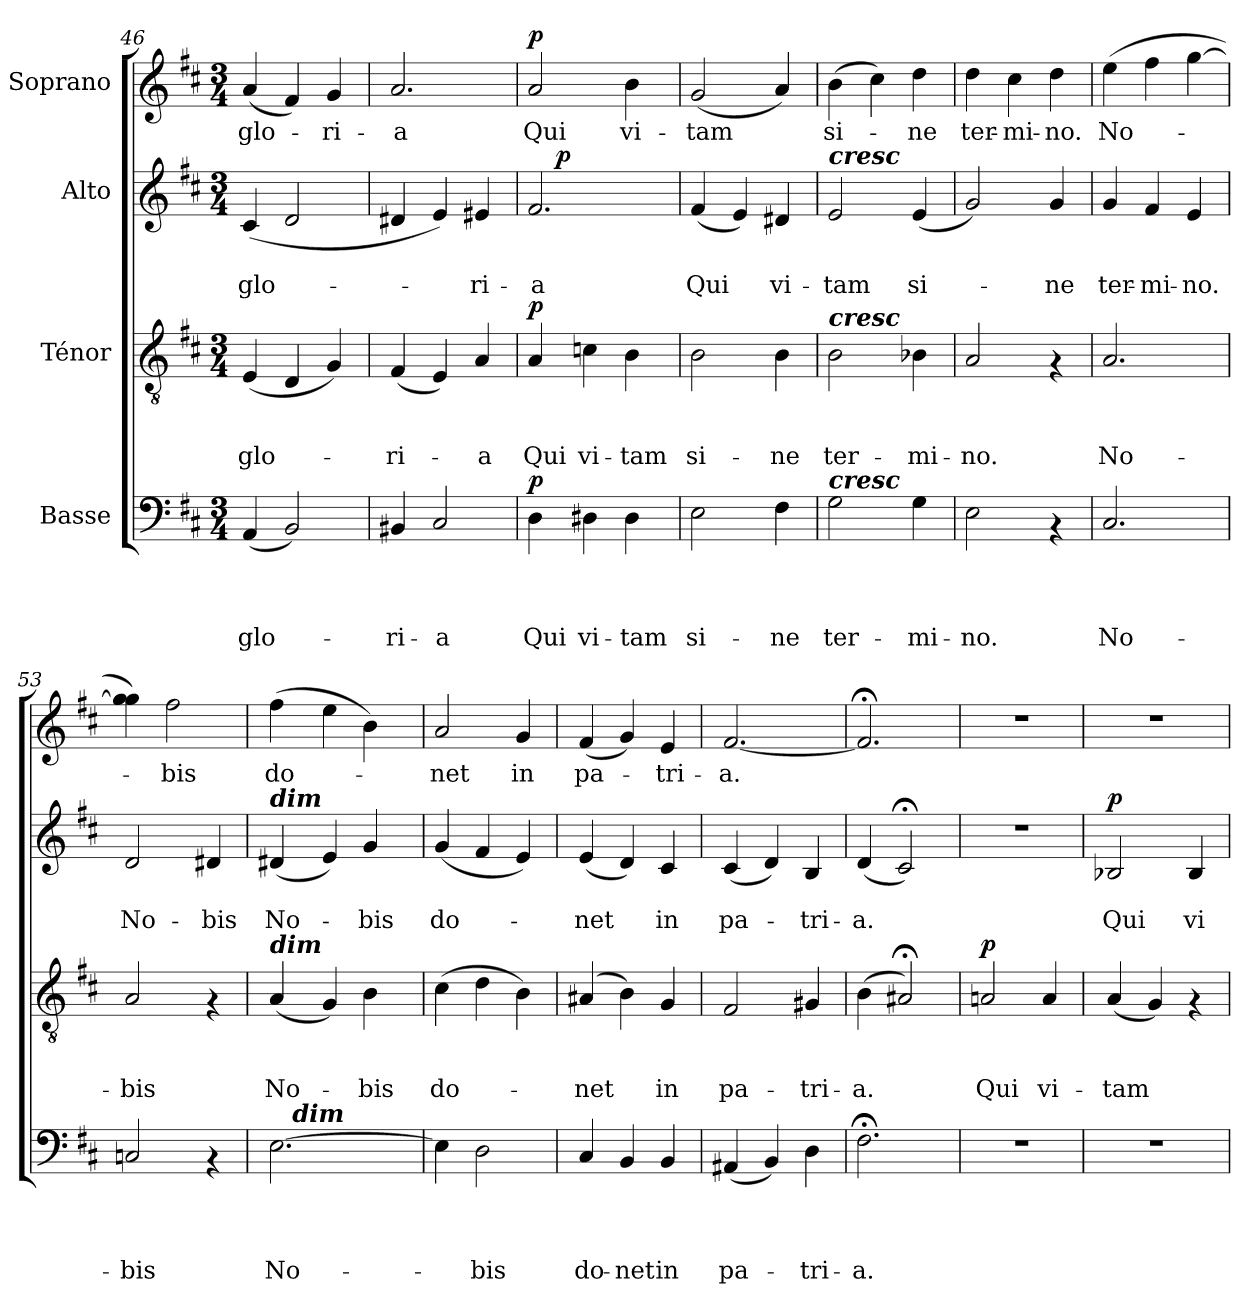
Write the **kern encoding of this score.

**kern	**text	**text	**text	**text	**dynam	**kern	**text	**text	**text	**dynam	**kern	**text	**text	**dynam	**kern	**text	**dynam
*part4	*part4	*part4	*part4	*part4	*part4	*part3	*part3	*part3	*part3	*part3	*part2	*part2	*part2	*part2	*part1	*part1	*part1
*staff4	*staff4	*staff4	*staff4	*staff4	*staff4	*staff3	*staff3	*staff3	*staff3	*staff3	*staff2	*staff2	*staff2	*staff2	*staff1	*staff1	*staff1
*I"Basse	*	*	*	*	*	*I"Ténor	*	*	*	*	*I"Alto	*	*	*	*I"Soprano	*	*
*clefF4	*	*	*	*	*	*clefGv2	*	*	*	*	*clefG2	*	*	*	*clefG2	*	*
*k[f#c#]	*	*	*	*	*	*k[f#c#]	*	*	*	*	*k[f#c#]	*	*	*	*k[f#c#]	*	*
*D:	*	*	*	*	*	*D:	*	*	*	*	*D:	*	*	*	*D:	*	*
*M3/4	*	*	*	*	*	*M3/4	*	*	*	*	*M3/4	*	*	*	*M3/4	*	*
=46	=46	=46	=46	=46	=46	=46	=46	=46	=46	=46	=46	=46	=46	=46	=46	=46	=46
!	!	!	!	!LO:LY:b	!	!	!	!	!LO:LY:b	!	!	!	!LO:LY:b	!	!	!LO:LY:b	!
(<4AA/	.	.	.	glo-	.	(<4E/	.	.	glo-	.	(<4c#/	.	glo-	.	(<4a/	glo-	.
2BB/)	.	.	.	.	.	4D/	.	.	.	.	2d/	.	.	.	4f#/)	.	.
!	!	!	!	!	!	!	!	!	!	!	!	!	!	!	!	!LO:LY:b	!
.	.	.	.	.	.	4G/)	.	.	.	.	.	.	.	.	4g/	-ri-	.
=47	=47	=47	=47	=47	=47	=47	=47	=47	=47	=47	=47	=47	=47	=47	=47	=47	=47
!	!	!	!	!LO:LY:b	!	!	!	!	!LO:LY:b	!	!	!	!	!	!	!LO:LY:b	!
4BB#X/	.	.	.	-ri-	.	(<4F#/	.	.	-ri-	.	4d#X/	.	.	.	2.a/	-a	.
!	!	!	!	!LO:LY:b	!	!	!	!	!	!	!	!	!	!	!	!	!
2C#/	.	.	.	-a	.	4E/)	.	.	.	.	4e/)	.	.	.	.	.	.
!	!	!	!	!	!	!	!	!	!LO:LY:b	!	!	!	!LO:LY:b	!	!	!	!
.	.	.	.	.	.	4A/	.	.	-a	.	4e#X/	.	-ri-	.	.	.	.
=48	=48	=48	=48	=48	=48	=48	=48	=48	=48	=48	=48	=48	=48	=48	=48	=48	=48
!	!	!	!	!LO:LY:b	!LO:DY:a	!	!	!	!LO:LY:b	!LO:DY:a	!	!	!LO:LY:b	!	!	!LO:LY:b	!LO:DY:a
*	*	*	*	*	*	*	*	*	*	*	*^	*	*	*	*	*	*
4D\	.	.	.	Qui	p	4A/	.	.	Qui	p	2.f#/	8ryy	.	-a	.	2a/	Qui	p
!	!	!	!	!	!	!	!	!	!	!	!	!	!	!	!LO:DY:a	!	!	!
.	.	.	.	.	.	.	.	.	.	.	.	2ryy	.	.	p	.	.	.
!	!	!	!	!LO:LY:b	!	!	!	!	!LO:LY:b	!	!	!	!	!	!	!	!	!
4D#X\	.	.	.	vi-	.	4cn\	.	.	vi-	.	.	.	.	.	.	.	.	.
!	!	!	!	!LO:LY:b	!	!	!	!	!LO:LY:b	!	!	!	!	!	!	!	!LO:LY:b	!
4D#\	.	.	.	-tam	.	4B\	.	.	-tam	.	.	.	.	.	.	4b\	vi-	.
.	.	.	.	.	.	.	.	.	.	.	.	8ryy	.	.	.	.	.	.
=49	=49	=49	=49	=49	=49	=49	=49	=49	=49	=49	=49	=49	=49	=49	=49	=49	=49	=49
!	!	!	!	!LO:LY:b	!	!	!	!	!LO:LY:b	!	!	!	!	!LO:LY:b	!	!	!LO:LY:b	!
*	*	*	*	*	*	*	*	*	*	*	*v	*v	*	*	*	*	*	*
2E\	.	.	.	si-	.	2B\	.	.	si-	.	(<4f#/	.	Qui	.	(<2g/	-tam	.
.	.	.	.	.	.	.	.	.	.	.	4e/)	.	.	.	.	.	.
!	!	!	!	!LO:LY:b	!	!	!	!	!LO:LY:b	!	!	!	!LO:LY:b	!	!	!	!
4F#\	.	.	.	-ne	.	4B\	.	.	-ne	.	4d#X/	.	vi-	.	4a/)	.	.
!!LO:PB:g=z
=50	=50	=50	=50	=50	=50	=50	=50	=50	=50	=50	=50	=50	=50	=50	=50	=50	=50
!	!	!	!	!	!	!	!	!	!	!	!LO:TX:a:Bi:t=cresc	!	!	!	!	!	!
!	!	!	!	!	!	!LO:TX:a:Bi:t=cresc	!	!	!	!	!	!	!	!	!	!	!
!LO:TX:a:Bi:t=cresc	!	!	!	!	!	!	!	!	!	!	!	!	!	!	!	!	!
!	!	!	!	!LO:LY:b	!	!	!	!	!LO:LY:b	!	!	!	!LO:LY:b	!	!	!LO:LY:b	!
2G\	.	.	.	ter-	.	2B\	.	.	ter-	.	2e/	.	-tam	.	(>4b\	si-	.
.	.	.	.	.	.	.	.	.	.	.	.	.	.	.	4cc#\)	.	.
!	!	!	!	!LO:LY:b	!	!	!	!	!LO:LY:b	!	!	!	!LO:LY:b	!	!	!LO:LY:b	!
4G\	.	.	.	-mi-	.	4B-X\	.	.	-mi-	.	(<4e/	.	si-	.	4dd\	-ne	.
=51	=51	=51	=51	=51	=51	=51	=51	=51	=51	=51	=51	=51	=51	=51	=51	=51	=51
!	!	!	!	!LO:LY:b	!	!	!	!	!LO:LY:b	!	!	!	!	!	!	!LO:LY:b	!
2E\	.	.	.	-no.	.	2A/	.	.	-no.	.	2g/)	.	.	.	4dd\	ter-	.
!	!	!	!	!	!	!	!	!	!	!	!	!	!	!	!	!LO:LY:b	!
.	.	.	.	.	.	.	.	.	.	.	.	.	.	.	4cc#\	-mi-	.
!	!	!	!	!	!	!	!	!	!	!	!	!	!LO:LY:b	!	!	!LO:LY:b	!
4rAA	.	.	.	.	.	4rF	.	.	.	.	4g/	.	-ne	.	4dd\	-no.	.
=52	=52	=52	=52	=52	=52	=52	=52	=52	=52	=52	=52	=52	=52	=52	=52	=52	=52
!	!	!	!	!LO:LY:b	!	!	!	!	!LO:LY:b	!	!	!	!LO:LY:b	!	!	!LO:LY:b	!
2.C#/	.	.	.	No-	.	2.A/	.	.	No-	.	4g/	.	ter-	.	(>4ee\	No-	.
!	!	!	!	!	!	!	!	!	!	!	!	!	!LO:LY:b	!	!	!	!
.	.	.	.	.	.	.	.	.	.	.	4f#/	.	-mi-	.	4ff#\	.	.
!	!	!	!	!	!	!	!	!	!	!	!	!	!LO:LY:b	!	!	!	!
.	.	.	.	.	.	.	.	.	.	.	4e/	.	-no.	.	[>4gg\	.	.
=53	=53	=53	=53	=53	=53	=53	=53	=53	=53	=53	=53	=53	=53	=53	=53	=53	=53
!	!	!	!	!LO:LY:b	!	!	!	!	!LO:LY:b	!	!	!	!LO:LY:b	!	!	!	!
2Cn/	.	.	.	-bis	.	2A/	.	.	-bis	.	2d/	.	No-	.	4gg\] 4gg\)	.	.
!	!	!	!	!	!	!	!	!	!	!	!	!	!	!	!	!LO:LY:b	!
.	.	.	.	.	.	.	.	.	.	.	.	.	.	.	2ff#\	-bis	.
!	!	!	!	!	!	!	!	!	!	!	!	!	!LO:LY:b	!	!	!	!
4rAA	.	.	.	.	.	4rF	.	.	.	.	4d#X/	.	-bis	.	.	.	.
=54	=54	=54	=54	=54	=54	=54	=54	=54	=54	=54	=54	=54	=54	=54	=54	=54	=54
!	!	!	!	!	!	!	!	!	!	!	!LO:TX:a:Bi:t=dim	!	!	!	!	!	!
!	!	!	!	!	!	!LO:TX:a:Bi:t=dim	!	!	!	!	!	!	!	!	!	!	!
!	!	!	!	!LO:LY:b	!	!	!	!	!LO:LY:b	!	!	!	!LO:LY:b	!	!	!LO:LY:b	!
*^	*	*	*	*	*	*	*	*	*	*	*	*	*	*	*	*	*
[>2.E\	16.ryy	.	.	.	No-	.	(<4A/	.	.	No-	.	(<4d#X/	.	No-	.	(>4ff#\	do-	.
!	!LO:TX:a:Bi:t=dim	!	!	!	!	!	!	!	!	!	!	!	!	!	!	!	!	!
.	2ryy	.	.	.	.	.	.	.	.	.	.	.	.	.	.	.	.	.
.	.	.	.	.	.	.	4G/)	.	.	.	.	4e/)	.	.	.	4ee\	.	.
!	!	!	!	!	!	!	!	!	!	!LO:LY:b	!	!	!	!LO:LY:b	!	!	!	!
.	.	.	.	.	.	.	4B\	.	.	-bis	.	4g/	.	-bis	.	4b\)	.	.
.	8ryy	.	.	.	.	.	.	.	.	.	.	.	.	.	.	.	.	.
.	32ryy	.	.	.	.	.	.	.	.	.	.	.	.	.	.	.	.	.
=55	=55	=55	=55	=55	=55	=55	=55	=55	=55	=55	=55	=55	=55	=55	=55	=55	=55	=55
!	!	!	!	!	!	!	!	!	!	!LO:LY:b	!	!	!	!LO:LY:b	!	!	!LO:LY:b	!
*v	*v	*	*	*	*	*	*	*	*	*	*	*	*	*	*	*	*	*
4E\]	.	.	.	.	.	(>4c#\	.	.	do-	.	(<4g/	.	do-	.	2a/	-net	.
!	!	!	!	!LO:LY:b	!	!	!	!	!	!	!	!	!	!	!	!	!
2D\	.	.	.	-bis	.	4d\	.	.	.	.	4f#/	.	.	.	.	.	.
!	!	!	!	!	!	!	!	!	!	!	!	!	!	!	!	!LO:LY:b	!
.	.	.	.	.	.	4B\)	.	.	.	.	4e/)	.	.	.	4g/	in	.
=56	=56	=56	=56	=56	=56	=56	=56	=56	=56	=56	=56	=56	=56	=56	=56	=56	=56
!	!	!	!	!LO:LY:b	!	!	!	!	!LO:LY:b	!	!	!	!LO:LY:b	!	!	!LO:LY:b	!
4C#/	.	.	.	do-	.	(<4A#X/	.	.	-net	.	(<4e/	.	-net	.	(<4f#/	pa-	.
!	!	!	!	!LO:LY:b	!	!	!	!	!	!	!	!	!	!	!	!	!
4BB/	.	.	.	-net	.	4B\)	.	.	.	.	4d/)	.	.	.	4g/)	.	.
!	!	!	!	!LO:LY:b	!	!	!	!	!LO:LY:b	!	!	!	!LO:LY:b	!	!	!LO:LY:b	!
4BB/	.	.	.	in	.	4G/	.	.	in	.	4c#/	.	in	.	4e/	-tri-	.
=57	=57	=57	=57	=57	=57	=57	=57	=57	=57	=57	=57	=57	=57	=57	=57	=57	=57
!	!	!	!	!LO:LY:b	!	!	!	!	!LO:LY:b	!	!	!	!LO:LY:b	!	!	!LO:LY:b	!
(<4AA#X/	.	.	.	pa-	.	2F#/	.	.	pa-	.	(<4c#/	.	pa-	.	[<2.f#/	-a.	.
4BB/)	.	.	.	.	.	.	.	.	.	.	4d/)	.	.	.	.	.	.
!	!	!	!	!LO:LY:b	!	!	!	!	!LO:LY:b	!	!	!	!LO:LY:b	!	!	!	!
4D\	.	.	.	-tri-	.	4G#X/	.	.	-tri-	.	4B/	.	-tri-	.	.	.	.
=58	=58	=58	=58	=58	=58	=58	=58	=58	=58	=58	=58	=58	=58	=58	=58	=58	=58
!	!	!	!	!LO:LY:b	!	!	!	!	!LO:LY:b	!	!	!	!LO:LY:b	!	!	!	!
2.F#;<\	.	.	.	-a.	.	(>4B\	.	.	-a.	.	(<4d/	.	-a.	.	2.f#;</]	.	.
.	.	.	.	.	.	2A#X;</)	.	.	.	.	2c#;</)	.	.	.	.	.	.
!!LO:LB:g=z
=59	=59	=59	=59	=59	=59	=59	=59	=59	=59	=59	=59	=59	=59	=59	=59	=59	=59
!	!	!	!	!	!	!	!	!	!LO:LY:b	!LO:DY:a	!	!	!	!	!	!	!
2.r	.	.	.	.	.	2An/	.	.	Qui	p	2.r	.	.	.	2.r	.	.
!	!	!	!	!	!	!	!	!	!LO:LY:b	!	!	!	!	!	!	!	!
.	.	.	.	.	.	4A/	.	.	vi-	.	.	.	.	.	.	.	.
=60	=60	=60	=60	=60	=60	=60	=60	=60	=60	=60	=60	=60	=60	=60	=60	=60	=60
!	!	!	!	!	!	!	!	!	!LO:LY:b	!	!	!	!LO:LY:b	!LO:DY:a	!	!	!
2.r	.	.	.	.	.	(<4A/	.	.	-tam	.	2B-X/	.	Qui	p	2.r	.	.
.	.	.	.	.	.	4G/)	.	.	.	.	.	.	.	.	.	.	.
!	!	!	!	!	!	!	!	!	!	!	!	!	!LO:LY:b	!	!	!	!
.	.	.	.	.	.	4rF	.	.	.	.	4B-/	.	vi-	.	.	.	.
=	=	=	=	=	=	=	=	=	=	=	=	=	=	=	=	=	=
*-	*-	*-	*-	*-	*-	*-	*-	*-	*-	*-	*-	*-	*-	*-	*-	*-	*-
